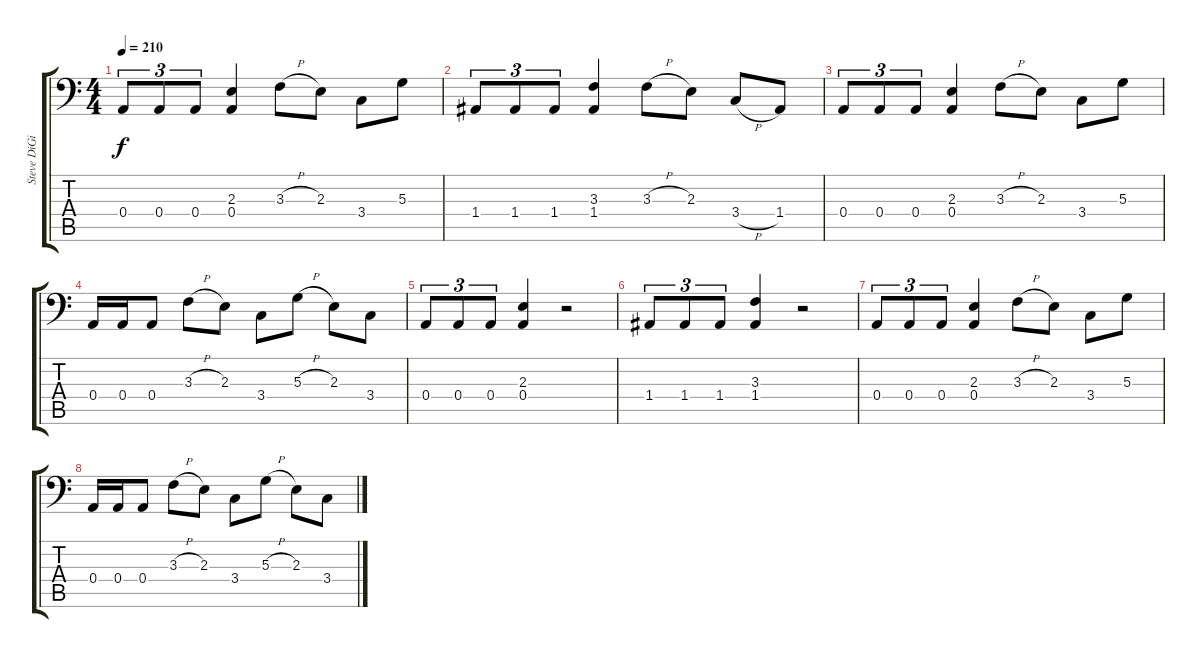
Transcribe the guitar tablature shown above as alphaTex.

\track ("Steve DiGiorgio" "Steve DiGi") {instrument electricbassfinger}
\staff {score tabs}
\tuning (C3 G2 D2 A1 E1 B0) {hide}
\ts (4 4)
\tempo 210
\clef f4
\ks c
0.4.8{tu (3 2) dy f} 0.4.8{tu (3 2)} 0.4.8{tu (3 2)} (2.3 0.4).4 3.3{h}.8 2.3.8 3.4.8 5.3.8 |
1.4.8{tu (3 2)} 1.4.8{tu (3 2)} 1.4.8{tu (3 2)} (3.3 1.4).4 3.3{h}.8 2.3.8 3.4{h}.8 1.4.8 |
0.4.8{tu (3 2)} 0.4.8{tu (3 2)} 0.4.8{tu (3 2)} (2.3 0.4).4 3.3{h}.8 2.3.8 3.4.8 5.3.8 |
0.4.16 0.4.16 0.4.8 3.3{h}.8 2.3.8 3.4.8 5.3{h}.8 2.3.8 3.4.8 |
0.4.8{tu (3 2)} 0.4.8{tu (3 2)} 0.4.8{tu (3 2)} (2.3 0.4).4 r.2 |
1.4.8{tu (3 2)} 1.4.8{tu (3 2)} 1.4.8{tu (3 2)} (3.3 1.4).4 r.2 |
0.4.8{tu (3 2)} 0.4.8{tu (3 2)} 0.4.8{tu (3 2)} (2.3 0.4).4 3.3{h}.8 2.3.8 3.4.8 5.3.8 |
0.4.16 0.4.16 0.4.8 3.3{h}.8 2.3.8 3.4.8 5.3{h}.8 2.3.8 3.4.8
